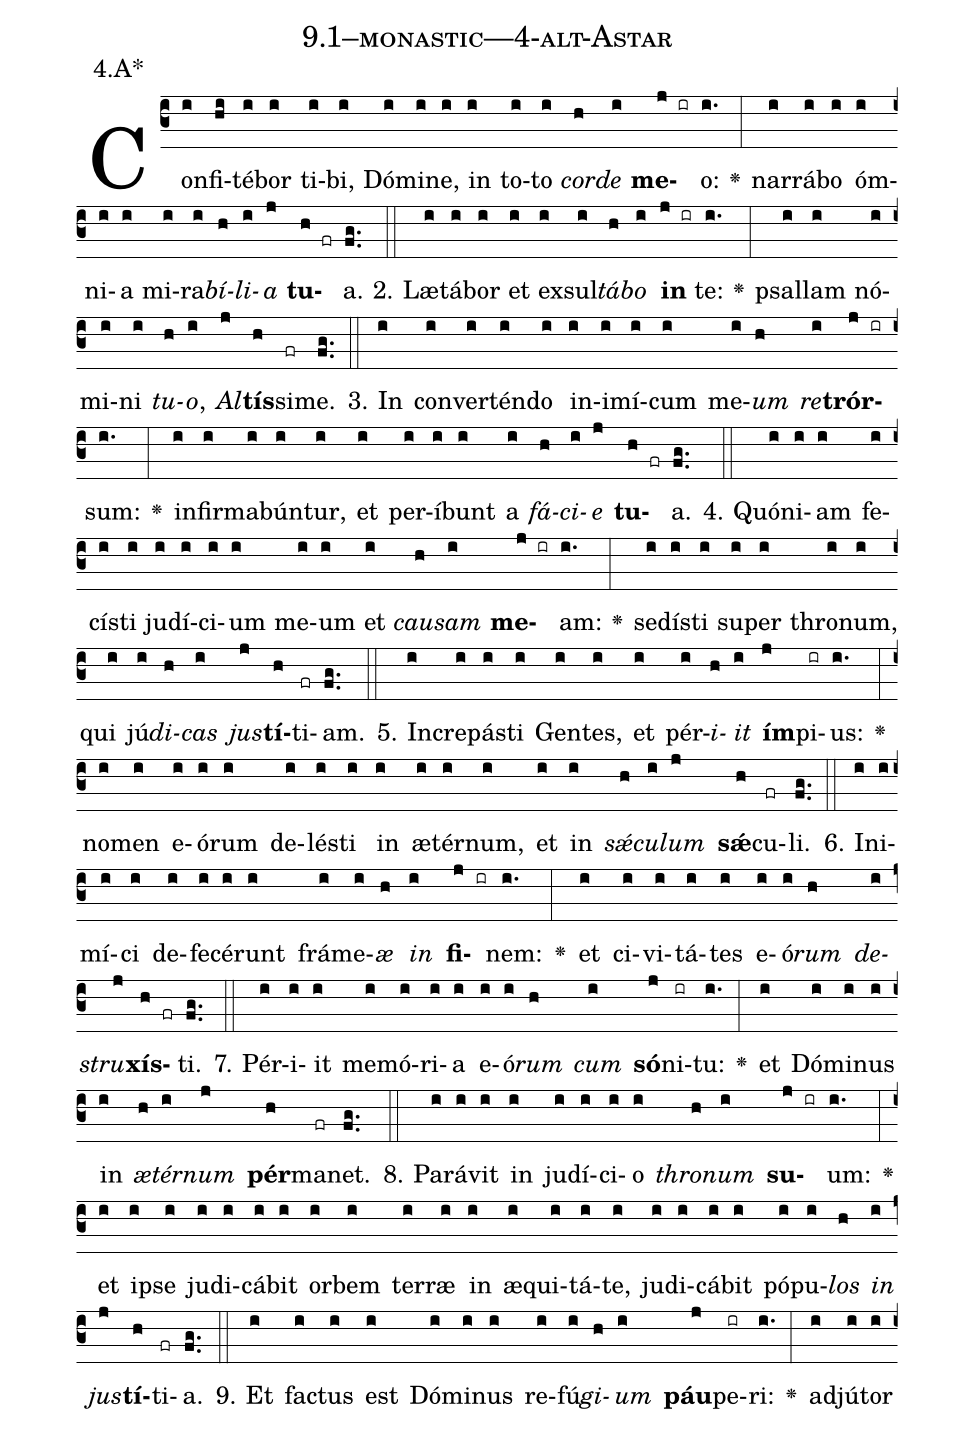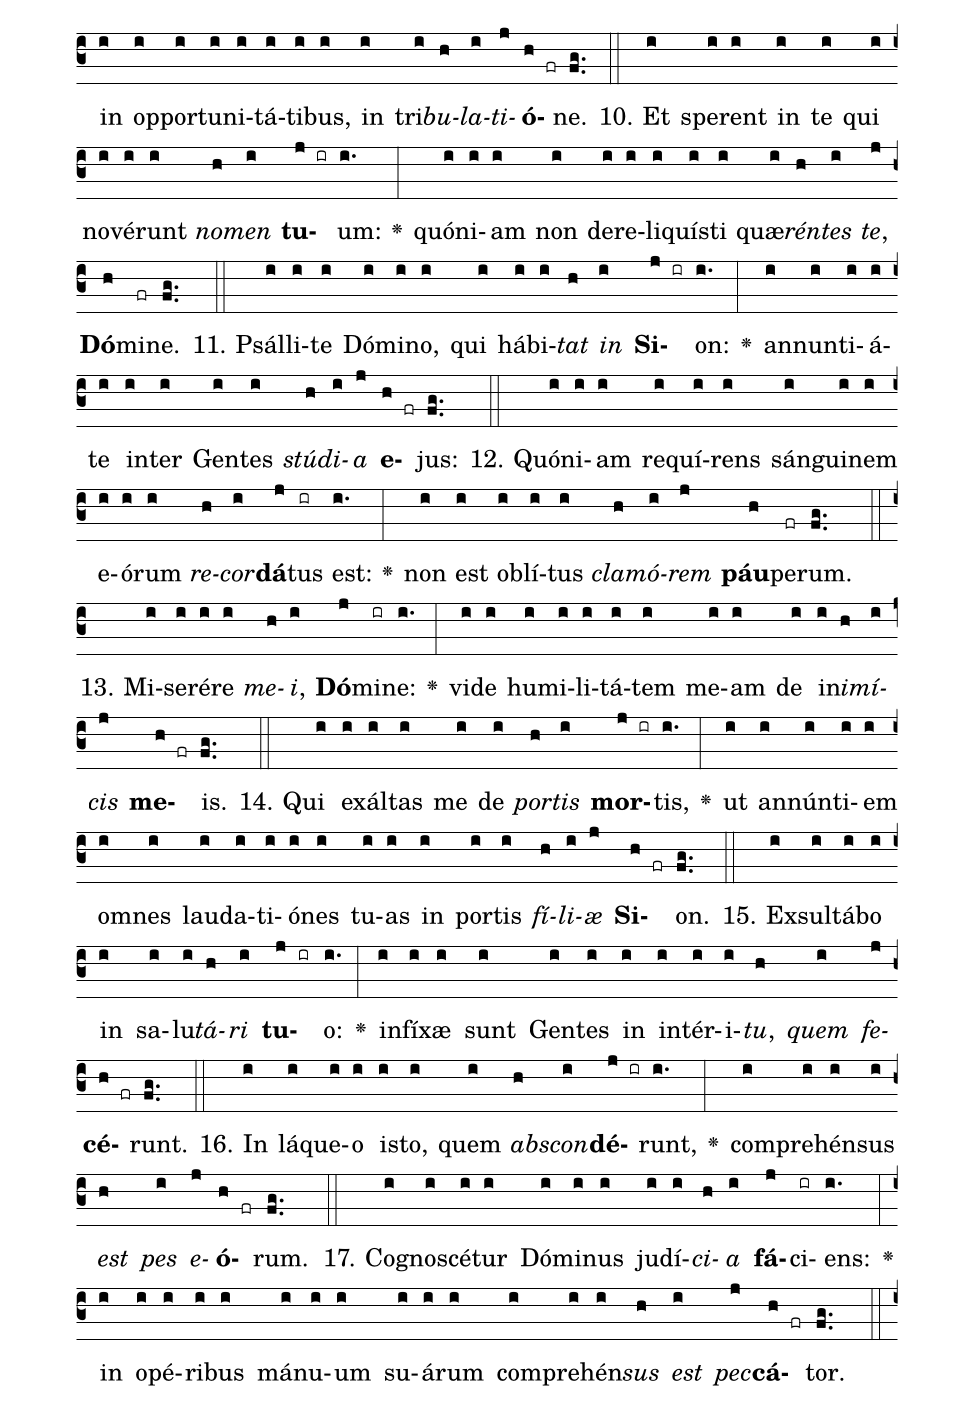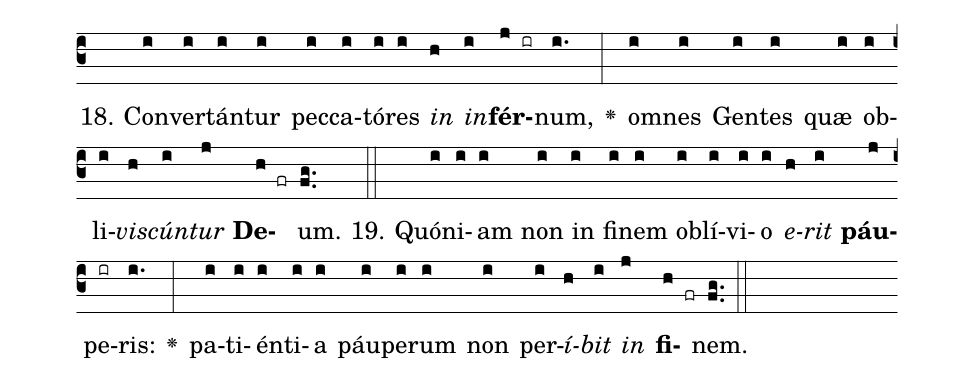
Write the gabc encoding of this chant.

name: 9.1--monastic---4-alt-Astar;
annotation: 4.A*;
%%
(c3)Con(i)fi(hi)té(i)bor(i) ti(i)bi,(i) Dó(i)mi(i)ne,(i) in(i) to(i)to(i) <i>cor</i>(h)<i>de</i>(i) <b>me</b>(j ir)o:(i.) <v>\greheightstar</v>(:) nar(i)rá(i)bo(i) óm(i)ni(i)a(i) mi(i)ra(i)<i>bí</i>(h)<i>li</i>(i)<i>a</i>(j) <b>tu</b>(h fr)a.(fg..) (::)
2. Læ(i)tá(i)bor(i) et(i) ex(i)sul(i)<i>tá</i>(h)<i>bo</i>(i) <b>in</b>(j ir) te:(i.) <v>\greheightstar</v>(:) psal(i)lam(i) nó(i)mi(i)ni(i) <i>tu</i>(h)<i>o</i>,(i) <i>Al</i>(j)<b>tís</b>(h)si(fr)me.(fg..) (::)
3. In(i) con(i)ver(i)tén(i)do(i) in(i)i(i)mí(i)cum(i) me(i)<i>um</i>(h) <i>re</i>(i)<b>trór</b>(j ir)sum:(i.) <v>\greheightstar</v>(:) in(i)fir(i)ma(i)bún(i)tur,(i) et(i) per(i)í(i)bunt(i) a(i) <i>fá</i>(h)<i>ci</i>(i)<i>e</i>(j) <b>tu</b>(h fr)a.(fg..) (::)
4. Quón(i)i(i)am(i) fe(i)cís(i)ti(i) ju(i)dí(i)ci(i)um(i) me(i)um(i) et(i) <i>cau</i>(h)<i>sam</i>(i) <b>me</b>(j ir)am:(i.) <v>\greheightstar</v>(:) se(i)dís(i)ti(i) su(i)per(i) thro(i)num,(i) qui(i) jú(i)<i>di</i>(h)<i>cas</i>(i) <i>jus</i>(j)<b>tí</b>(h)ti(fr)am.(fg..) (::)
5. In(i)cre(i)pás(i)ti(i) Gen(i)tes,(i) et(i) pér(i)<i>i</i>(h)<i>it</i>(i) <b>ím</b>(j)pi(ir)us:(i.) <v>\greheightstar</v>(:) no(i)men(i) e(i)ó(i)rum(i) de(i)lés(i)ti(i) in(i) æ(i)tér(i)num,(i) et(i) in(i) <i>sǽ</i>(h)<i>cu</i>(i)<i>lum</i>(j) <b>sǽ</b>(h)cu(fr)li.(fg..) (::)
6. In(i)i(i)mí(i)ci(i) de(i)fe(i)cé(i)runt(i) frá(i)me(i)<i>æ</i>(h) <i>in</i>(i) <b>fi</b>(j ir)nem:(i.) <v>\greheightstar</v>(:) et(i) ci(i)vi(i)tá(i)tes(i) e(i)ó(i)<i>rum</i>(h) <i>de</i>(i)<i>stru</i>(j)<b>xís</b>(h fr)ti.(fg..) (::)
7. Pér(i)i(i)it(i) me(i)mó(i)ri(i)a(i) e(i)ó(i)<i>rum</i>(h) <i>cum</i>(i) <b>só</b>(j)ni(ir)tu:(i.) <v>\greheightstar</v>(:) et(i) Dó(i)mi(i)nus(i) in(i) <i>æ</i>(h)<i>tér</i>(i)<i>num</i>(j) <b>pér</b>(h)ma(fr)net.(fg..) (::)
8. Pa(i)rá(i)vit(i) in(i) ju(i)dí(i)ci(i)o(i) <i>thro</i>(h)<i>num</i>(i) <b>su</b>(j ir)um:(i.) <v>\greheightstar</v>(:) et(i) ip(i)se(i) ju(i)di(i)cá(i)bit(i) or(i)bem(i) ter(i)ræ(i) in(i) æ(i)qui(i)tá(i)te,(i) ju(i)di(i)cá(i)bit(i) pó(i)pu(i)<i>los</i>(h) <i>in</i>(i) <i>jus</i>(j)<b>tí</b>(h)ti(fr)a.(fg..) (::)
9. Et(i) fac(i)tus(i) est(i) Dó(i)mi(i)nus(i) re(i)fú(i)<i>gi</i>(h)<i>um</i>(i) <b>páu</b>(j)pe(ir)ri:(i.) <v>\greheightstar</v>(:) ad(i)jú(i)tor(i) in(i) op(i)por(i)tu(i)ni(i)tá(i)ti(i)bus,(i) in(i) tri(i)<i>bu</i>(h)<i>la</i>(i)<i>ti</i>(j)<b>ó</b>(h fr)ne.(fg..) (::)
10. Et(i) spe(i)rent(i) in(i) te(i) qui(i) no(i)vé(i)runt(i) <i>no</i>(h)<i>men</i>(i) <b>tu</b>(j ir)um:(i.) <v>\greheightstar</v>(:) quón(i)i(i)am(i) non(i) de(i)re(i)li(i)quís(i)ti(i) quæ(i)<i>rén</i>(h)<i>tes</i>(i) <i>te</i>,(j) <b>Dó</b>(h)mi(fr)ne.(fg..) (::)
11. Psál(i)li(i)te(i) Dó(i)mi(i)no,(i) qui(i) há(i)bi(i)<i>tat</i>(h) <i>in</i>(i) <b>Si</b>(j ir)on:(i.) <v>\greheightstar</v>(:) an(i)nun(i)ti(i)á(i)te(i) in(i)ter(i) Gen(i)tes(i) <i>stú</i>(h)<i>di</i>(i)<i>a</i>(j) <b>e</b>(h fr)jus:(fg..) (::)
12. Quón(i)i(i)am(i) re(i)quí(i)rens(i) sán(i)gui(i)nem(i) e(i)ó(i)rum(i) <i>re</i>(h)<i>cor</i>(i)<b>dá</b>(j)tus(ir) est:(i.) <v>\greheightstar</v>(:) non(i) est(i) ob(i)lí(i)tus(i) <i>cla</i>(h)<i>mó</i>(i)<i>rem</i>(j) <b>páu</b>(h)pe(fr)rum.(fg..) (::)
13. Mi(i)se(i)ré(i)re(i) <i>me</i>(h)<i>i</i>,(i) <b>Dó</b>(j)mi(ir)ne:(i.) <v>\greheightstar</v>(:) vi(i)de(i) hu(i)mi(i)li(i)tá(i)tem(i) me(i)am(i) de(i) in(i)<i>i</i>(h)<i>mí</i>(i)<i>cis</i>(j) <b>me</b>(h fr)is.(fg..) (::)
14. Qui(i) ex(i)ál(i)tas(i) me(i) de(i) <i>por</i>(h)<i>tis</i>(i) <b>mor</b>(j ir)tis,(i.) <v>\greheightstar</v>(:) ut(i) an(i)nún(i)ti(i)em(i) om(i)nes(i) lau(i)da(i)ti(i)ó(i)nes(i) tu(i)as(i) in(i) por(i)tis(i) <i>fí</i>(h)<i>li</i>(i)<i>æ</i>(j) <b>Si</b>(h fr)on.(fg..) (::)
15. Ex(i)sul(i)tá(i)bo(i) in(i) sa(i)lu(i)<i>tá</i>(h)<i>ri</i>(i) <b>tu</b>(j ir)o:(i.) <v>\greheightstar</v>(:) in(i)fí(i)xæ(i) sunt(i) Gen(i)tes(i) in(i) in(i)tér(i)i(i)<i>tu</i>,(h) <i>quem</i>(i) <i>fe</i>(j)<b>cé</b>(h fr)runt.(fg..) (::)
16. In(i) lá(i)que(i)o(i) is(i)to,(i) quem(i) <i>abs</i>(h)<i>con</i>(i)<b>dé</b>(j ir)runt,(i.) <v>\greheightstar</v>(:) com(i)pre(i)hén(i)sus(i) <i>est</i>(h) <i>pes</i>(i) <i>e</i>(j)<b>ó</b>(h fr)rum.(fg..) (::)
17. Co(i)gno(i)scé(i)tur(i) Dó(i)mi(i)nus(i) ju(i)dí(i)<i>ci</i>(h)<i>a</i>(i) <b>fá</b>(j)ci(ir)ens:(i.) <v>\greheightstar</v>(:) in(i) o(i)pé(i)ri(i)bus(i) má(i)nu(i)um(i) su(i)á(i)rum(i) com(i)pre(i)hén(i)<i>sus</i>(h) <i>est</i>(i) <i>pec</i>(j)<b>cá</b>(h fr)tor.(fg..) (::)
18. Con(i)ver(i)tán(i)tur(i) pec(i)ca(i)tó(i)res(i) <i>in</i>(h) <i>in</i>(i)<b>fér</b>(j ir)num,(i.) <v>\greheightstar</v>(:) om(i)nes(i) Gen(i)tes(i) quæ(i) ob(i)li(i)<i>vis</i>(h)<i>cún</i>(i)<i>tur</i>(j) <b>De</b>(h fr)um.(fg..) (::)
19. Quón(i)i(i)am(i) non(i) in(i) fi(i)nem(i) ob(i)lí(i)vi(i)o(i) <i>e</i>(h)<i>rit</i>(i) <b>páu</b>(j)pe(ir)ris:(i.) <v>\greheightstar</v>(:) pa(i)ti(i)én(i)ti(i)a(i) páu(i)pe(i)rum(i) non(i) per(i)<i>í</i>(h)<i>bit</i>(i) <i>in</i>(j) <b>fi</b>(h fr)nem.(fg..) (::)
